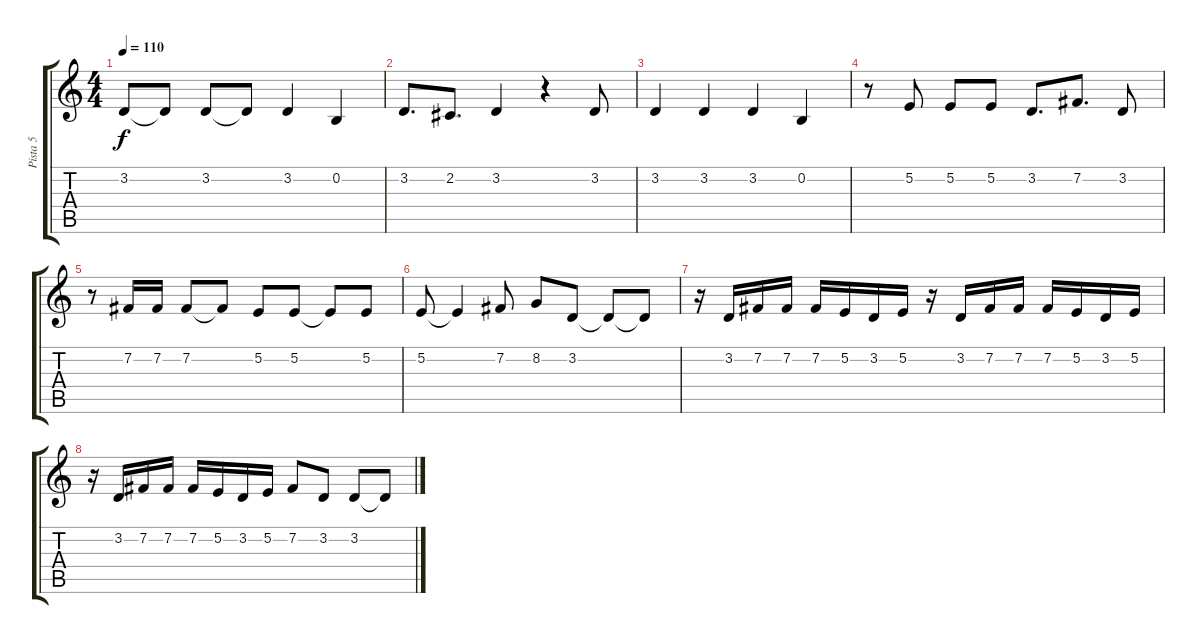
\track ("Pista 5" "Pista 5") {instrument tenorsax}
\staff {score tabs}
\tuning (E4 B3 G3 D3 A2 E2) {hide}
\ts (4 4)
\tempo 110
\clef g2
\ks c
3.2.8{dy f} 3.2{t}.8 3.2.8 3.2{t}.8 3.2.4 0.2.4 |
3.2.8{d} 2.2.8{d} 3.2.4 r.4 3.2.8 |
3.2.4 3.2.4 3.2.4 0.2.4 |
r.8 5.2.8 5.2.8 5.2.8 3.2.8{d} 7.2.8{d} 3.2.8 |
r.8 7.2.16 7.2.16 7.2.8 7.2{t}.8 5.2.8 5.2.8 5.2{t}.8 5.2.8 |
5.2.8 5.2{t}.4 7.2.8 8.2.8 3.2.8 3.2{t}.8 3.2{t}.8 |
r.16 3.2.16 7.2.16 7.2.16 7.2.16 5.2.16 3.2.16 5.2.16 r.16 3.2.16 7.2.16 7.2.16 7.2.16 5.2.16 3.2.16 5.2.16 |
r.16 3.2.16{instrument tenorsax} 7.2.16 7.2.16 7.2.16 5.2.16 3.2.16 5.2.16 7.2.8 3.2.8 3.2.8 3.2{t}.8
